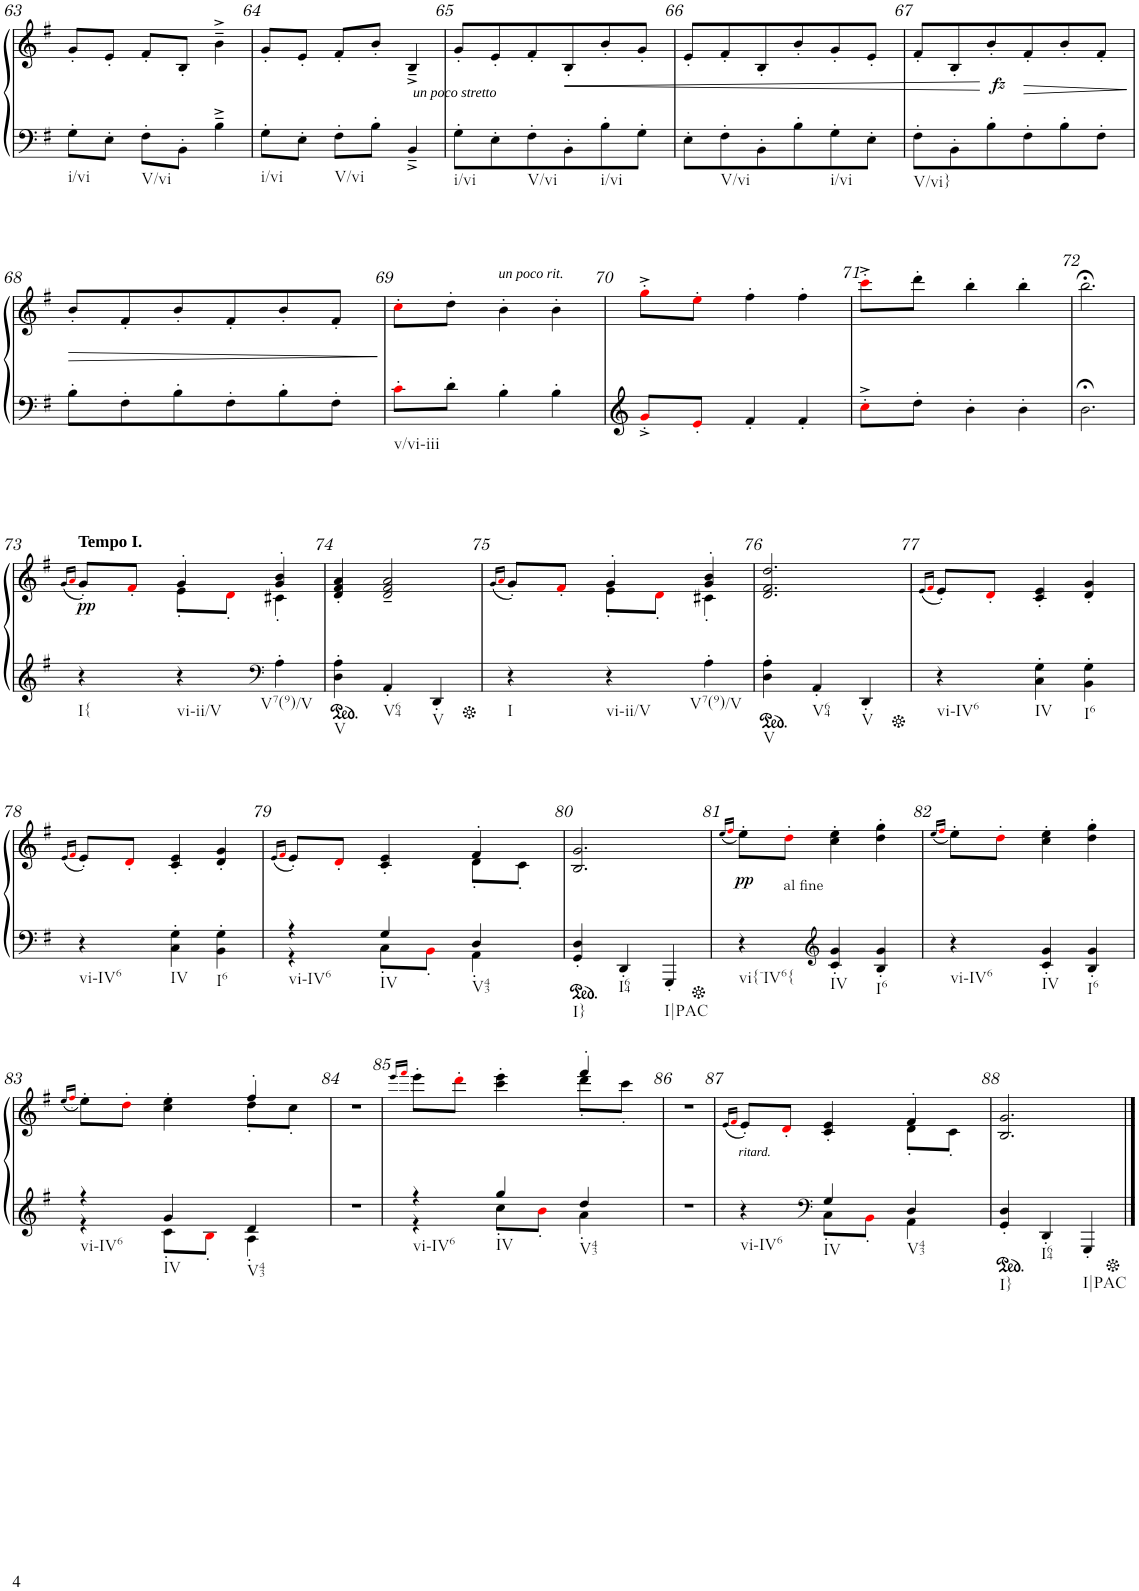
**kern	**kern	**dynam
*part1	*part1	*part1
*staff2	*staff1	*staff1/2
*I"Midi_1	*	*
!!LO:PB:g=z
*clefF4	*clefG2	*
*k[f#]	*k[f#]	*
*G:	*G:	*
*M3/4	*M3/4	*
=63	=63	=63
!LO:TX:b:t=i/vi	!	!
8G'\L	8g'/L	.
8E'\J	8e'/J	.
!LO:TX:b:t=V/vi	!	!
8F#'\L	8f#'/L	.
8BB'\J	8B'/J	.
4B~^\	4b~^\	.
=64	=64	=64
!LO:TX:b:t=i/vi	!	!
8G'\L	8g'/L	.
8E'\J	8e'/J	.
!LO:TX:b:t=V/vi	!	!
8F#'\L	8f#'/L	.
8B'\J	8b'/J	.
!	!LO:TX:b:i:t=un poco stretto	!
4BB~^/	4B~^/	.
=65	=65	=65
!LO:TX:b:t=i/vi	!	!
8G'\L	8g'/L	.
8E'\	8e'/	.
!LO:TX:b:t=V/vi	!	!
8F#'\	8f#'/	.
!	!	!LO:HP:b
8BB'\	8B'/	<
!LO:TX:b:t=i/vi	!	!
8B'\	8b'/	.
8G'\J	8g'/J	.
=66	=66	=66
8E'\L	8e'/L	.
!LO:TX:b:t=V/vi	!	!
8F#'\	8f#'/	.
8BB'\	8B'/	.
8B'\	8b'/	.
!LO:TX:b:t=i/vi	!	!
8G'\	8g'/	.
8E'\J	8e'/J	.
=67	=67	=67
!LO:TX:b:t=V/vi}	!	!
8F#'\L	8f#'/L	.
8BB'\	8B'/	.
!	!	!LO:DY:n=1:b
8B'\	8b'/	[ fz
!	!	!LO:HP:b
8F#'\	8f#'/	>
8B'\	8b'/	.
8F#'\J	8f#'/J	.
.	.	]
!!LO:LB:g=z
=68	=68	=68
!	!	!LO:HP:b
8B'\L	8b'/L	>
8F#'\	8f#'/	.
8B'\	8b'/	.
8F#'\	8f#'/	.
8B'\	8b'/	.
8F#'\J	8f#'/J	.
.	.	]
=69	=69	=69
!LO:TX:b:t=v/vi-iii	!	!
8c'i\L	8cc'i\L	.
8d'\J	8dd'\J	.
!	!LO:TX:a:i:t=un poco rit.	!
4B'\	4b'\	.
4B'\	4b'\	.
=70	=70	=70
8g'^i/L	8gg'^i\L	.
8e'i/J	8ee'i\J	.
4f#'/	4ff#'\	.
4f#'/	4ff#'\	.
=71	=71	=71
8cc'^i\L	8ccc'^i\L	.
8dd'\J	8ddd'\J	.
4b'\	4bb'\	.
4b'\	4bb'\	.
=72	=72	=72
2.b;<\	2.bb;<\	.
!!LO:LB:g=z
=73	=73	=73
.	(<16qg/LL	.
.	16qai/JJ	.
*	*^	*
!	!LO:TX:a:B:t=Tempo I.	!	!
!LO:TX:b:t=I{	!	!	!
!	!	!	!LO:DY:b
4r	8g'/L)	4ryy	pp
.	8f#'i/J	.	.
!LO:TX:b:t=vi-ii/V	!	!	!
4r	4g'/	8e'\L	.
.	.	8d'i\J	.
*clefF4	*	*	*
!LO:TX:b:t=V7(9)/V	!	!	!
4A'\	4g/' 4b/'	4c#X'\	.
=74	=74	=74	=74
!LO:TX:b:t=V	!	!	!
*	*v	*v	*
4D\' 4A\'	4d/' 4f#/' 4a/'	.
!LO:TX:b:t=V64	!	!
4AA'/	2d/~ 2f#/~ 2a/~	.
!LO:TX:b:t=V	!	!
4DD'/	.	.
=75	=75	=75
.	(<16qg/LL	.
.	16qai/JJ	.
*	*^	*
!LO:TX:b:t=I	!	!	!
4r	8g'/L)	4ryy	.
.	8f#'i/J	.	.
!LO:TX:b:t=vi-ii/V	!	!	!
4r	4g'/	8e'\L	.
.	.	8d'i\J	.
!LO:TX:b:t=V7(9)/V	!	!	!
4A'\	4g/' 4b/'	4c#X'\	.
=76	=76	=76	=76
!LO:TX:b:t=V	!	!	!
*	*v	*v	*
4D\' 4A\'	2.d/ 2.f#/ 2.dd/	.
!LO:TX:b:t=V64	!	!
4AA'/	.	.
!LO:TX:b:t=V	!	!
4DD'/	.	.
=77	=77	=77
.	(<16qe/LL	.
.	16qf#i/JJ	.
!LO:TX:b:t=vi-IV6	!	!
4r	8e'/L)	.
.	8d'i/J	.
!LO:TX:b:t=IV	!	!
4C\' 4G\'	4c/' 4e/'	.
!LO:TX:b:t=I6	!	!
4BB\' 4G\'	4d/' 4g/'	.
!!LO:LB:g=z
=78	=78	=78
.	(<16qe/LL	.
.	16qf#i/JJ	.
!LO:TX:b:t=vi-IV6	!	!
4r	8e'/L)	.
.	8d'i/J	.
!LO:TX:b:t=IV	!	!
4C\' 4G\'	4c/' 4e/'	.
!LO:TX:b:t=I6	!	!
4BB\' 4G\'	4d/' 4g/'	.
=79	=79	=79
.	(<16qe/LL	.
.	16qf#i/JJ	.
*^	*^	*
!LO:TX:b:t=vi-IV6	!	!	!	!
4r	4r	8e'/L)	2ryy	.
.	.	8d'i/J	.	.
!LO:TX:b:t=IV	!	!	!	!
4G/	8C'\L	4c/' 4e/'	.	.
.	8BB'i\J	.	.	.
!LO:TX:b:t=V43	!	!	!	!
4D/	4AA'\	4f#'/	8d'\L	.
.	.	.	8c'\J	.
*v	*v	*	*	*
=80	=80	=80	=80
!LO:TX:b:t=I}	!	!	!
*	*v	*v	*
4GG/' 4D/'	2.B/ 2.g/	.
!LO:TX:b:t=I64	!	!
4DD'/	.	.
!LO:TX:b:t=I|PAC	!	!
4GGG'/	.	.
=81	=81	=81
.	(<16qee/LL	.
.	16qff#i/JJ	.
!LO:TX:b:t=vi{-IV6{	!	!
!	!	!LO:DY:b
4r	8ee'\L)	pp
!	!LO:TX:b:t=al fine	!
.	8dd'i\J	.
*clefG2	*	*
!LO:TX:b:t=IV	!	!
4c/' 4g/'	4cc\' 4ee\'	.
!LO:TX:b:t=I6	!	!
4B/' 4g/'	4dd\' 4gg\'	.
=82	=82	=82
.	(<16qee/LL	.
.	16qff#i/JJ	.
!LO:TX:b:t=vi-IV6	!	!
4r	8ee'\L)	.
.	8dd'i\J	.
!LO:TX:b:t=IV	!	!
4c/' 4g/'	4cc\' 4ee\'	.
!LO:TX:b:t=I6	!	!
4B/' 4g/'	4dd\' 4gg\'	.
!!LO:LB:g=z
=83	=83	=83
.	(<16qee/LL	.
.	16qff#'i/JJ	.
*^	*^	*
!LO:TX:b:t=vi-IV6	!	!	!	!
4r	4r	8ee'\L)	2ryy	.
.	.	8dd'i\J	.	.
!LO:TX:b:t=IV	!	!	!	!
4g/	8c'\L	4cc\' 4ee\'	.	.
.	8B'i\J	.	.	.
!LO:TX:b:t=V43	!	!	!	!
4d/	4A'\	4ff#'/	8dd'\L	.
.	.	.	8cc'\J	.
*v	*v	*	*	*
*	*v	*v	*
=84	=84	=84
2.r	2.r	.
=85	=85	=85
.	16qeee/LL	.
.	16qfff#i/JJ	.
*^	*^	*
!LO:TX:b:t=vi-IV6	!	!	!	!
4r	4r	8eee'\L	2ryy	.
.	.	8ddd'i\J	.	.
!LO:TX:b:t=IV	!	!	!	!
4gg/	8cc'\L	4ccc\' 4eee\'	.	.
.	8b'i\J	.	.	.
!LO:TX:b:t=V43	!	!	!	!
4dd/	4a'\	4fff#'/	8ddd'\L	.
.	.	.	8ccc'\J	.
*v	*v	*	*	*
*	*v	*v	*
=86	=86	=86
2.r	2.r	.
=87	=87	=87
.	(<16qe/LL	.
.	16qf#i/JJ	.
*^	*^	*
!	!	!LO:TX:b:i:t=ritard.	!	!
!LO:TX:b:t=vi-IV6	!	!	!	!
4r	4ryy	8e'/L)	2ryy	.
.	.	8d'i/J	.	.
*clefF4	*	*	*	*
!LO:TX:b:t=IV	!	!	!	!
4G/	8C'\L	4c/' 4e/'	.	.
.	8BB'i\J	.	.	.
!LO:TX:b:t=V43	!	!	!	!
4D/	4AA\	4f#'/	8d'\L	.
.	.	.	8c'\J	.
*v	*v	*	*	*
=88	=88	=88	=88
!LO:TX:b:t=I}	!	!	!
*	*v	*v	*
4GG/' 4D/'	2.B/ 2.g/	.
!LO:TX:b:t=I64	!	!
4DD'/	.	.
!LO:TX:b:t=I|PAC	!	!
4GGG'/	.	.
==	==	==
*-	*-	*-
